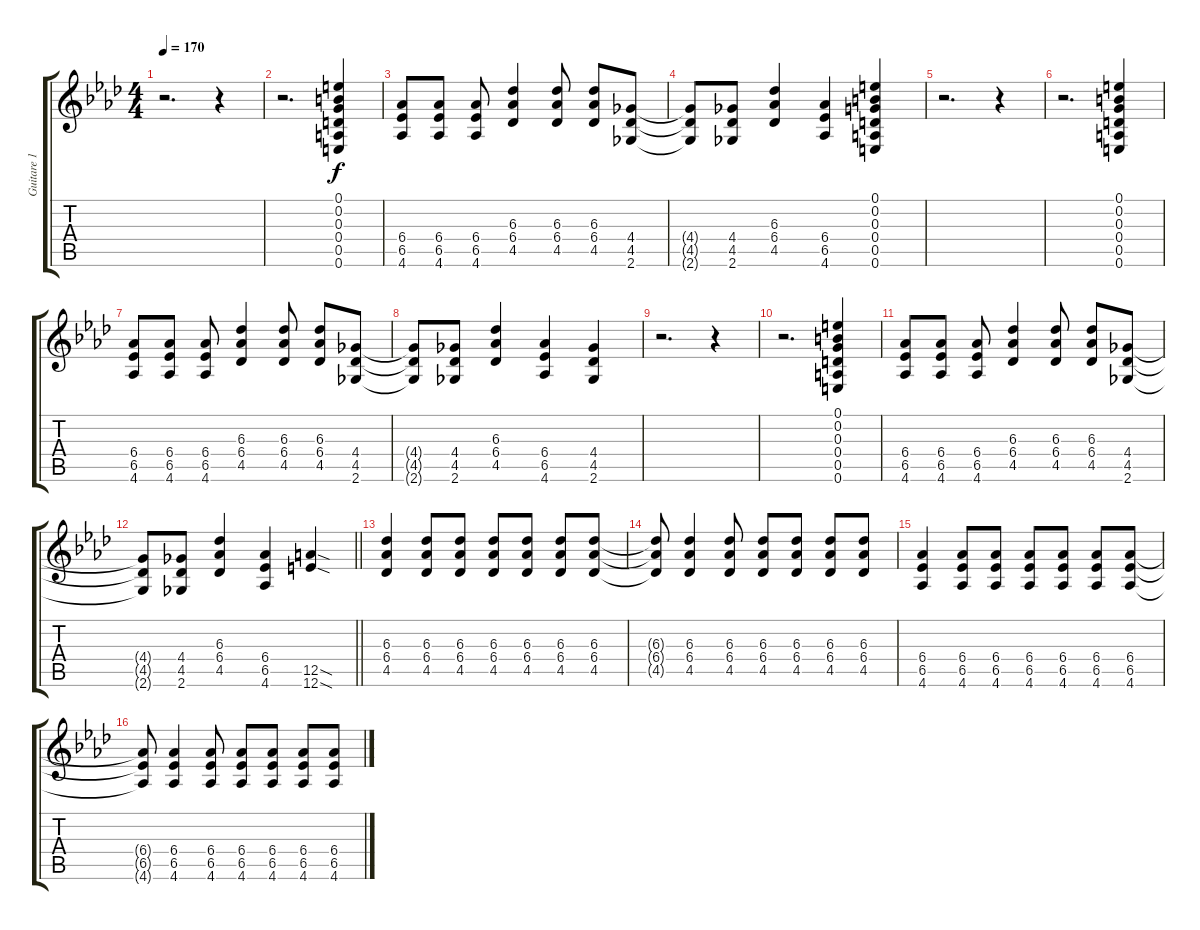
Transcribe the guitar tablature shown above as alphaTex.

\track ("Guitare 1" "Guitare 1") {instrument overdrivenguitar}
\staff {score tabs}
\tuning (E4 B3 G3 D3 A2 E2) {hide}
\ts (4 4)
\tempo 170
\clef g2
\ks ab
r.2{d dy f} r.4 |
r.2{d} (0.1 0.2 0.3 0.4 0.5 0.6).4 |
(6.4 6.5 4.6).8 (6.4 6.5 4.6).8 (6.4 6.5 4.6).8 (6.3 6.4 4.5).4 (6.3 6.4 4.5).8 (6.3 6.4 4.5).8 (4.4 4.5 2.6).8 |
(4.4{t} 4.5{t} 2.6{t}).8 (4.4 4.5 2.6).8 (6.3 6.4 4.5).4 (6.4 6.5 4.6).4 (0.1 0.2 0.3 0.4 0.5 0.6).4 |
r.2{d} r.4 |
r.2{d} (0.1 0.2 0.3 0.4 0.5 0.6).4 |
(6.4 6.5 4.6).8 (6.4 6.5 4.6).8 (6.4 6.5 4.6).8 (6.3 6.4 4.5).4 (6.3 6.4 4.5).8 (6.3 6.4 4.5).8 (4.4 4.5 2.6).8 |
(4.4{t} 4.5{t} 2.6{t}).8 (4.4 4.5 2.6).8 (6.3 6.4 4.5).4 (6.4 6.5 4.6).4 (4.4 4.5 2.6).4 |
r.2{d} r.4 |
r.2{d} (0.1 0.2 0.3 0.4 0.5 0.6).4 |
(6.4 6.5 4.6).8 (6.4 6.5 4.6).8 (6.4 6.5 4.6).8 (6.3 6.4 4.5).4 (6.3 6.4 4.5).8 (6.3 6.4 4.5).8 (4.4 4.5 2.6).8 |
\barLineRight lightlight
(4.4{t} 4.5{t} 2.6{t}).8 (4.4 4.5 2.6).8 (6.3 6.4 4.5).4 (6.4 6.5 4.6).4 (12.5{sod} 12.6{sod}).4 |
(6.3 6.4 4.5).4 (6.3 6.4 4.5).8 (6.3 6.4 4.5).8 (6.3 6.4 4.5).8 (6.3 6.4 4.5).8 (6.3 6.4 4.5).8 (6.3 6.4 4.5).8 |
(6.3{t} 6.4{t} 4.5{t}).8 (6.3 6.4 4.5).4 (6.3 6.4 4.5).8 (6.3 6.4 4.5).8 (6.3 6.4 4.5).8 (6.3 6.4 4.5).8 (6.3 6.4 4.5).8 |
(6.4 6.5 4.6).4 (6.4 6.5 4.6).8 (6.4 6.5 4.6).8 (6.4 6.5 4.6).8 (6.4 6.5 4.6).8 (6.4 6.5 4.6).8 (6.4 6.5 4.6).8 |
(6.4{t} 6.5{t} 4.6{t}).8 (6.4 6.5 4.6).4 (6.4 6.5 4.6).8 (6.4 6.5 4.6).8 (6.4 6.5 4.6).8 (6.4 6.5 4.6).8 (6.4 6.5 4.6).8
